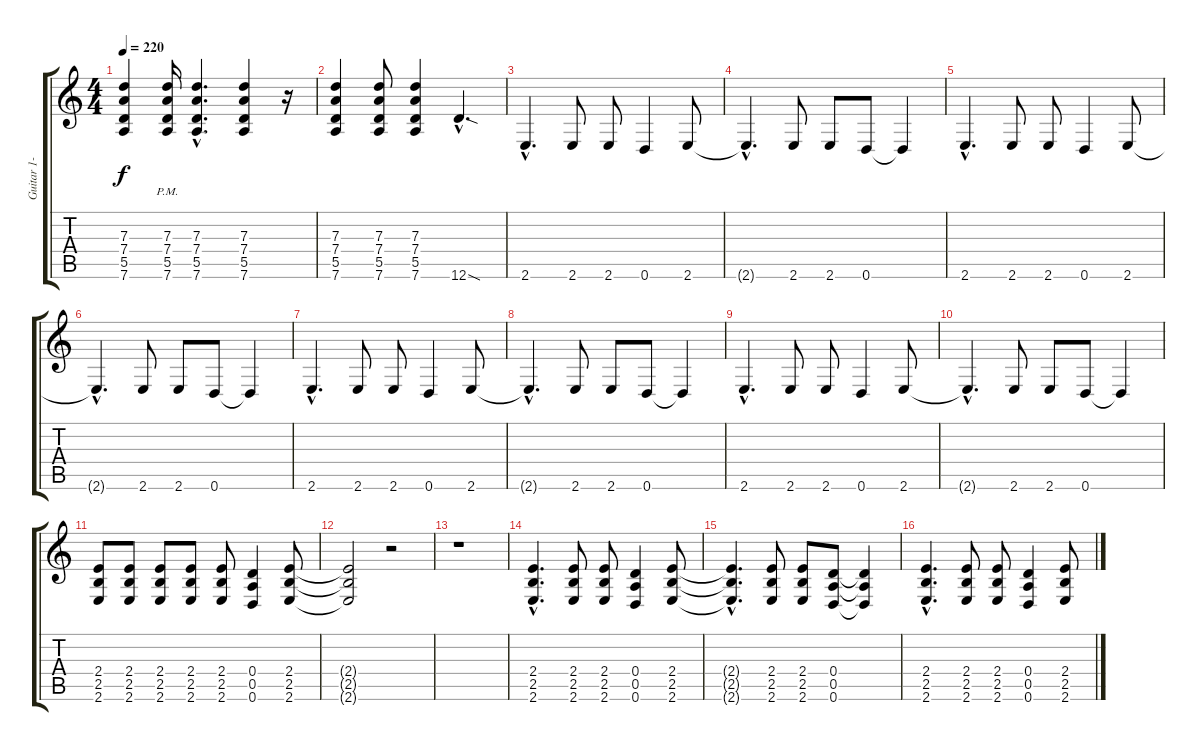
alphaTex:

\track ("Guitar 1- Quinn Allman-Dropped D" "Guitar 1- ") {instrument distortionguitar}
\staff {score tabs}
\tuning (E4 B3 G3 D3 A2 D2) {hide}
\ts (4 4)
\tempo 220
\clef g2
\ks c
(7.3{t} 7.4{t} 5.5{t} 7.6{t}).4{dy f} (7.3{pm} 7.4{pm} 5.5{pm} 7.6{pm}).16 (7.3{hac} 7.4{hac} 5.5{hac} 7.6{hac}).4{d} (7.3 7.4 5.5 7.6).4 r.16 |
(7.3 7.4 5.5 7.6).4 (7.3 7.4 5.5 7.6).8 (7.3 7.4 5.5 7.6).4 12.6{sod hac}.4{d} |
2.6{hac}.4{d instrument electricguitarmuted} 2.6.8 2.6.8 0.6.4 2.6.8 |
2.6{hac t}.4{d} 2.6.8 2.6.8 0.6.8 0.6{t}.4 |
2.6{hac}.4{d instrument electricguitarmuted} 2.6.8 2.6.8 0.6.4 2.6.8 |
2.6{hac t}.4{d} 2.6.8 2.6.8 0.6.8 0.6{t}.4 |
2.6{hac}.4{d instrument electricguitarmuted} 2.6.8 2.6.8 0.6.4 2.6.8 |
2.6{hac t}.4{d} 2.6.8 2.6.8 0.6.8 0.6{t}.4 |
2.6{hac}.4{d instrument electricguitarmuted} 2.6.8 2.6.8 0.6.4 2.6.8 |
2.6{hac t}.4{d} 2.6.8 2.6.8 0.6.8 0.6{t}.4 |
(2.4 2.5 2.6).8{instrument distortionguitar} (2.4 2.5 2.6).8 (2.4 2.5 2.6).8 (2.4 2.5 2.6).8 (2.4 2.5 2.6).8 (0.4 0.5 0.6).4 (2.4 2.5 2.6).8 |
(2.4{t} 2.5{t} 2.6{t}).2 r.2 |
r.1 |
(2.4{hac} 2.5{hac} 2.6{hac}).4{d} (2.4 2.5 2.6).8 (2.4 2.5 2.6).8 (0.4 0.5 0.6).4 (2.4 2.5 2.6).8 |
(2.4{hac t} 2.5{hac t} 2.6{hac t}).4{d} (2.4 2.5 2.6).8 (2.4 2.5 2.6).8 (0.4 0.5 0.6).8 (0.4{t} 0.5{t} 0.6{t}).4 |
(2.4{hac} 2.5{hac} 2.6{hac}).4{d} (2.4 2.5 2.6).8 (2.4 2.5 2.6).8 (0.4 0.5 0.6).4 (2.4 2.5 2.6).8
